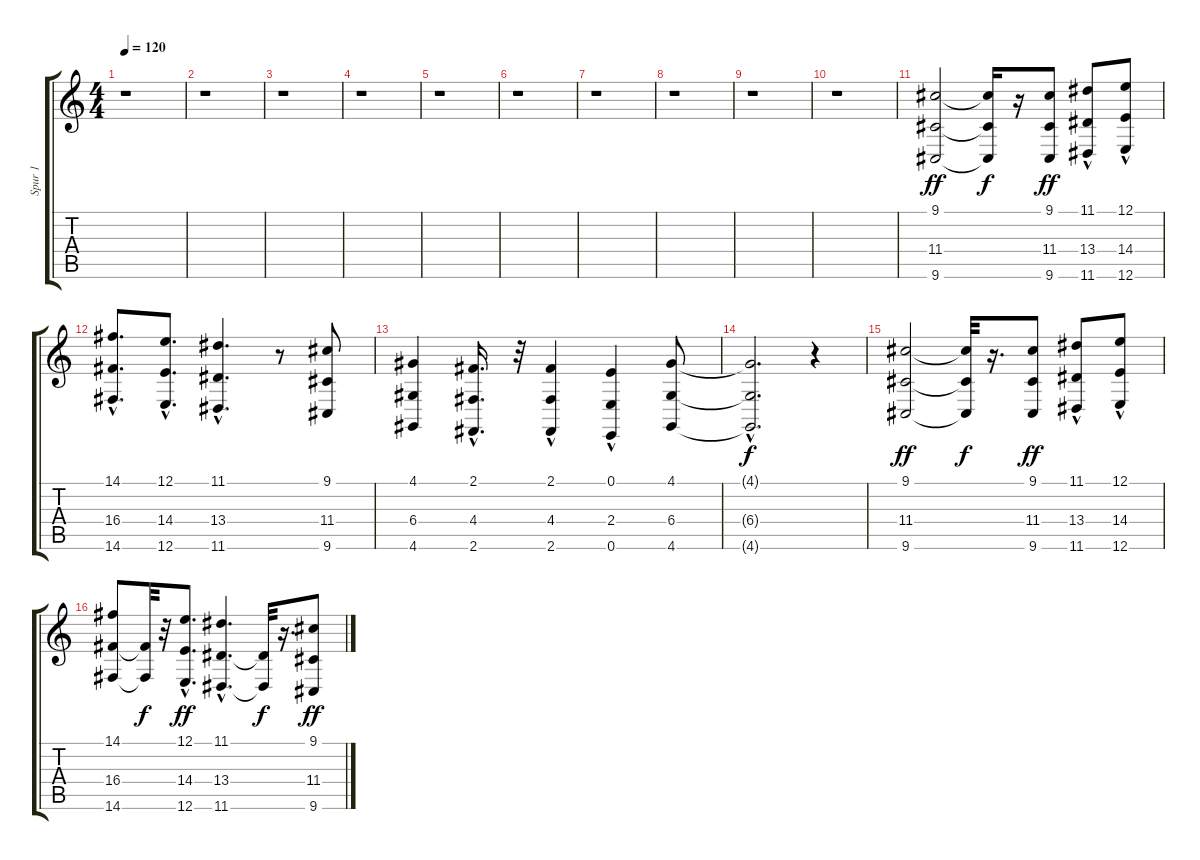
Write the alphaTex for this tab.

\track ("Spur 1" "Spur 1") {instrument electricgrandpiano}
\staff {score tabs}
\tuning (E4 B3 G3 D3 A2 E2) {hide}
\ts (4 4)
\tempo 120
\clef g2
\ks c
r.1{dy f} |
r.1 |
r.1 |
r.1 |
r.1 |
r.1 |
r.1 |
r.1 |
r.1 |
r.1 |
(9.1 11.4 9.6).2{dy ff} (9.1{t} 11.4{t} 9.6{t}).16{dy f} r.16 (9.1 11.4 9.6).8{dy ff} (11.1{hac} 13.4 11.6).8 (12.1{hac} 14.4 12.6).8 |
(14.1{hac} 16.4{hac} 14.6{hac}).8{d} (12.1{hac} 14.4 12.6).8{d} (11.1{hac} 13.4{hac} 11.6{hac}).4{d} r.8 (9.1 11.4 9.6).8 |
(4.1 6.4 4.6).4 (2.1{hac} 4.4{hac} 2.6{hac}).16{d} r.32 (2.1 4.4{hac} 2.6{hac}).4 (0.1{hac} 2.4 0.6).4 (4.1 6.4 4.6).8 |
(4.1{hac t} 6.4{hac t} 4.6{hac t}).2{d dy f} r.4 |
(9.1 11.4 9.6).2{dy ff} (9.1{t} 11.4{t} 9.6{t}).32{dy f} r.16{d} (9.1 11.4 9.6).8{dy ff} (11.1{hac} 13.4 11.6).8 (12.1{hac} 14.4 12.6).8 |
(14.1 16.4 14.6).8 (16.4{t} 14.6{t}).32{dy f} r.32 (12.1 14.4{hac} 12.6{hac}).8{d dy ff} (11.1{hac} 13.4{hac} 11.6{hac}).4{d} (13.4{t} 11.6{t}).32{dy f} r.16{d} (9.1 11.4 9.6).8{dy ff}
